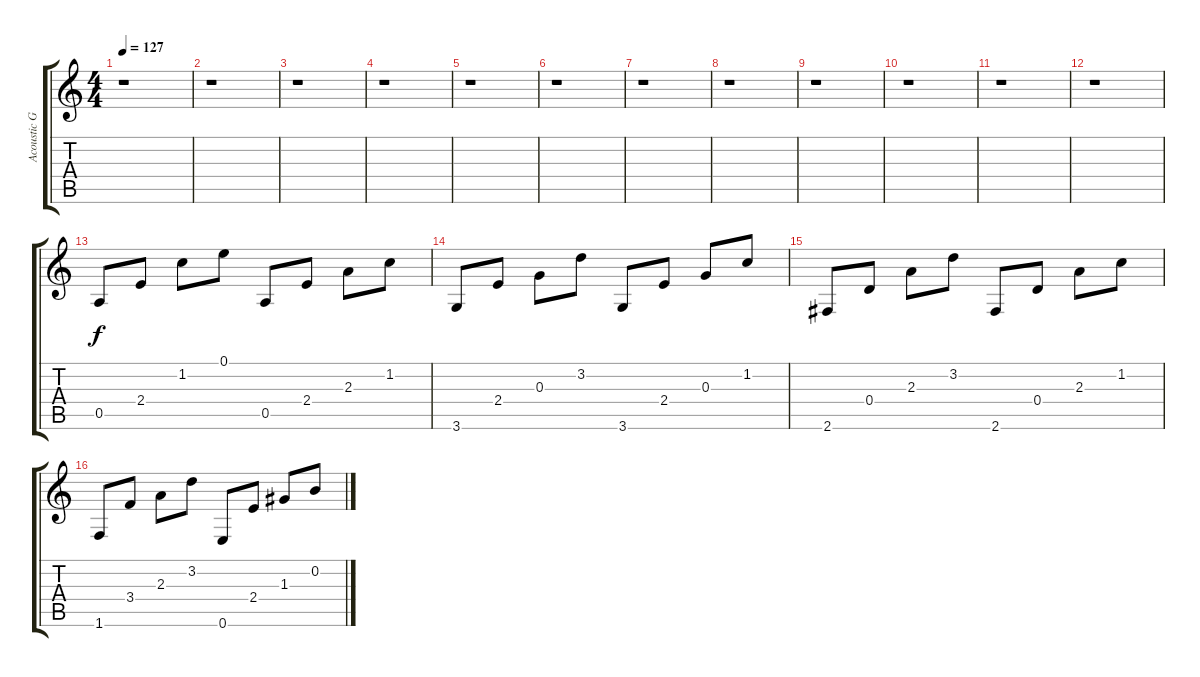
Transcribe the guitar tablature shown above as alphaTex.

\track ("Acoustic Guitar (steel)   " "Acoustic G") {instrument acousticguitarsteel}
\staff {score tabs}
\tuning (E4 B3 G3 D3 A2 E2) {hide}
\ts (4 4)
\tempo 127
\clef g2
\ks c
r.1{dy f} |
r.1 |
r.1 |
r.1 |
r.1 |
r.1 |
r.1 |
r.1 |
r.1 |
r.1 |
r.1 |
r.1 |
0.5.8 2.4.8 1.2.8 0.1.8 0.5.8 2.4.8 2.3.8 1.2.8 |
3.6.8 2.4.8 0.3.8 3.2.8 3.6.8 2.4.8 0.3.8 1.2.8 |
2.6.8 0.4.8 2.3.8 3.2.8 2.6.8 0.4.8 2.3.8 1.2.8 |
1.6.8 3.4.8 2.3.8 3.2.8 0.6.8 2.4.8 1.3.8 0.2.8
